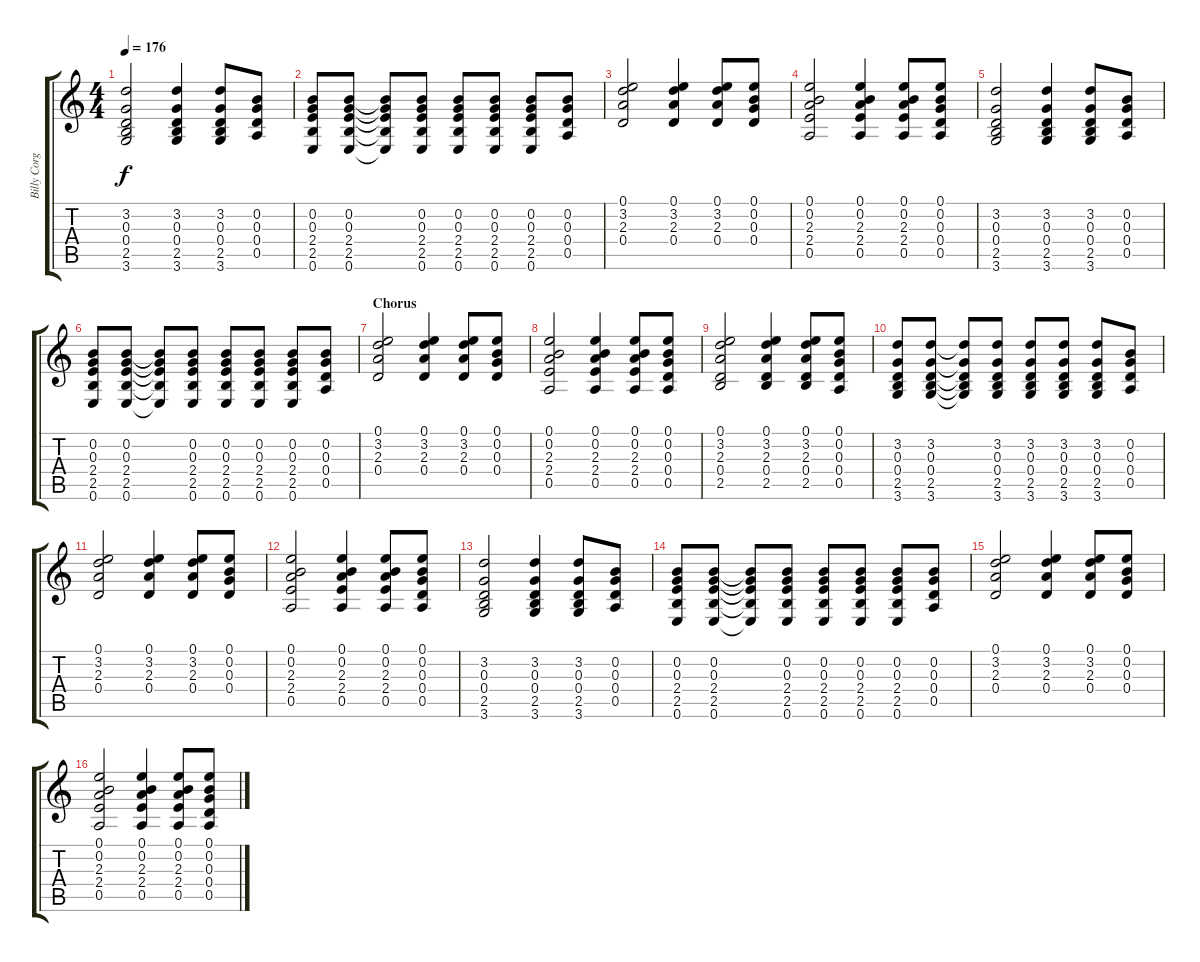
\track ("Billy Corgan" "Billy Corg") {instrument distortionguitar}
\staff {score tabs}
\tuning (E4 B3 G3 D3 A2 E2) {hide}
\ts (4 4)
\tempo 176
\clef g2
\ks c
(3.2 0.3 0.4 2.5 3.6).2{dy f} (3.2 0.3 0.4 2.5 3.6).4 (3.2 0.3 0.4 2.5 3.6).8 (0.2 0.3 0.4 0.5).8 |
(0.2 0.3 2.4 2.5 0.6).8 (0.2 0.3 2.4 2.5 0.6).8 (0.2{t} 0.3{t} 2.4{t} 2.5{t} 0.6{t}).8 (0.2 0.3 2.4 2.5 0.6).8 (0.2 0.3 2.4 2.5 0.6).8 (0.2 0.3 2.4 2.5 0.6).8 (0.2 0.3 2.4 2.5 0.6).8 (0.2 0.3 0.4 0.5).8 |
(0.1 3.2 2.3 0.4).2 (0.1 3.2 2.3 0.4).4 (0.1 3.2 2.3 0.4).8 (0.1 0.2 0.3 0.4).8 |
(0.1 0.2 2.3 2.4 0.5).2 (0.1 0.2 2.3 2.4 0.5).4 (0.1 0.2 2.3 2.4 0.5).8 (0.1 0.2 0.3 0.4 0.5).8 |
(3.2 0.3 0.4 2.5 3.6).2 (3.2 0.3 0.4 2.5 3.6).4 (3.2 0.3 0.4 2.5 3.6).8 (0.2 0.3 0.4 0.5).8 |
(0.2 0.3 2.4 2.5 0.6).8 (0.2 0.3 2.4 2.5 0.6).8 (0.2{t} 0.3{t} 2.4{t} 2.5{t} 0.6{t}).8 (0.2 0.3 2.4 2.5 0.6).8 (0.2 0.3 2.4 2.5 0.6).8 (0.2 0.3 2.4 2.5 0.6).8 (0.2 0.3 2.4 2.5 0.6).8 (0.2 0.3 0.4 0.5).8 |
\section ("" "Chorus")
(0.1 3.2 2.3 0.4).2 (0.1 3.2 2.3 0.4).4 (0.1 3.2 2.3 0.4).8 (0.1 0.2 0.3 0.4).8 |
(0.1 0.2 2.3 2.4 0.5).2 (0.1 0.2 2.3 2.4 0.5).4 (0.1 0.2 2.3 2.4 0.5).8 (0.1 0.2 0.3 0.4 0.5).8 |
(0.1 3.2 2.3 0.4 2.5).2 (0.1 3.2 2.3 0.4 2.5).4 (0.1 3.2 2.3 0.4 2.5).8 (0.1 0.2 0.3 0.4 0.5).8 |
(3.2 0.3 0.4 2.5 3.6).8 (3.2 0.3 0.4 2.5 3.6).8 (3.2{t} 0.3{t} 0.4{t} 2.5{t} 3.6{t}).8 (3.2 0.3 0.4 2.5 3.6).8 (3.2 0.3 0.4 2.5 3.6).8 (3.2 0.3 0.4 2.5 3.6).8 (3.2 0.3 0.4 2.5 3.6).8 (0.2 0.3 0.4 0.5).8 |
(0.1 3.2 2.3 0.4).2 (0.1 3.2 2.3 0.4).4 (0.1 3.2 2.3 0.4).8 (0.1 0.2 0.3 0.4).8 |
(0.1 0.2 2.3 2.4 0.5).2 (0.1 0.2 2.3 2.4 0.5).4 (0.1 0.2 2.3 2.4 0.5).8 (0.1 0.2 0.3 0.4 0.5).8 |
(3.2 0.3 0.4 2.5 3.6).2 (3.2 0.3 0.4 2.5 3.6).4 (3.2 0.3 0.4 2.5 3.6).8 (0.2 0.3 0.4 0.5).8 |
(0.2 0.3 2.4 2.5 0.6).8 (0.2 0.3 2.4 2.5 0.6).8 (0.2{t} 0.3{t} 2.4{t} 2.5{t} 0.6{t}).8 (0.2 0.3 2.4 2.5 0.6).8 (0.2 0.3 2.4 2.5 0.6).8 (0.2 0.3 2.4 2.5 0.6).8 (0.2 0.3 2.4 2.5 0.6).8 (0.2 0.3 0.4 0.5).8 |
(0.1 3.2 2.3 0.4).2 (0.1 3.2 2.3 0.4).4 (0.1 3.2 2.3 0.4).8 (0.1 0.2 0.3 0.4).8 |
(0.1 0.2 2.3 2.4 0.5).2 (0.1 0.2 2.3 2.4 0.5).4 (0.1 0.2 2.3 2.4 0.5).8 (0.1 0.2 0.3 0.4 0.5).8
